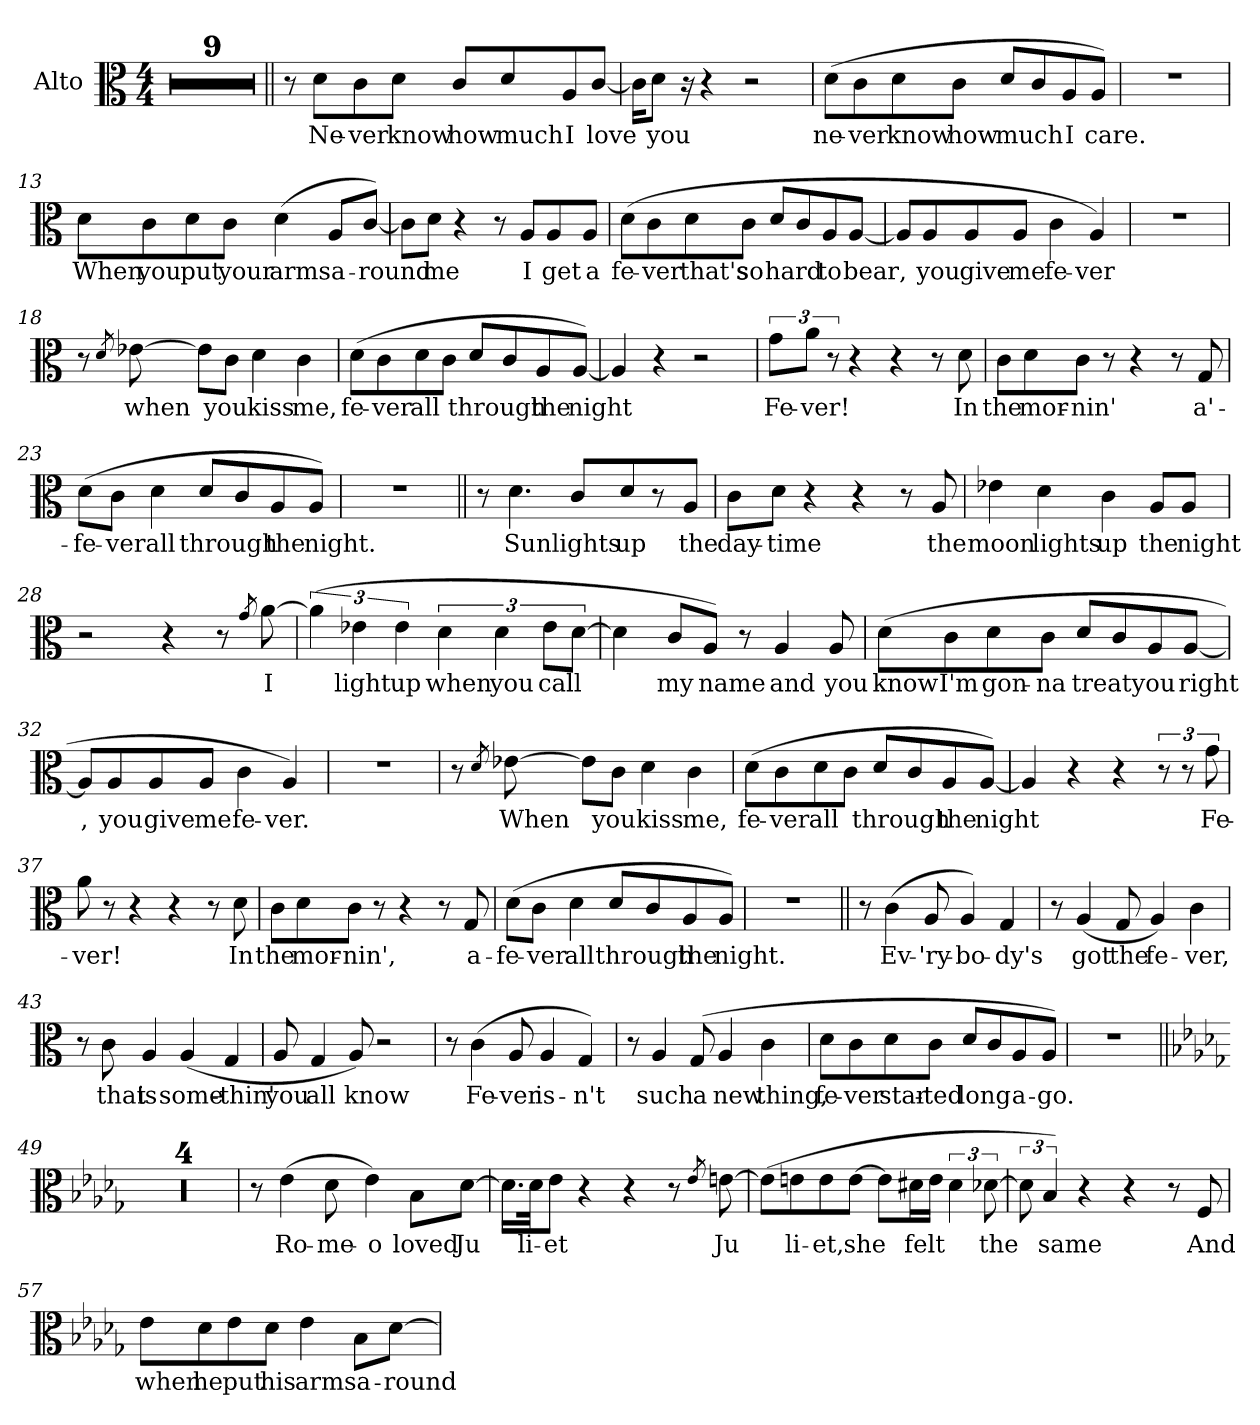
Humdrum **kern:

**kern	**text
*part1	*part1
*staff1	*staff1
*I"Alto	*
*I'A	*
*clefC3	*
*k[]	*
*M4/4	*
=	=
1r;<	.
=1	=1
1r	.
=2	=2
1r	.
=3	=3
1r	.
=4	=4
1r	.
=5	=5
1r	.
=6	=6
1r	.
=7	=7
1r	.
=8	=8
1r	.
!!LO:LB:g=z
=9||	=9||
8r	.
!	!LO:LY:b
8d\L	Ne-
!	!LO:LY:b
8c\	-ver
!	!LO:LY:b
8d\J	know
!	!LO:LY:b
8c/L	how
!	!LO:LY:b
8d/	much
!	!LO:LY:b
8A/	I
!	!LO:LY:b
[8c/J	love
=10	=10
16c\KL]	.
!	!LO:LY:b
8d\J	you
16r	.
4r	.
2r	.
=11	=11
!	!LO:LY:b
(>8d\L	ne-
!	!LO:LY:b
8c\	-ver
!	!LO:LY:b
8d\	know
!	!LO:LY:b
8c\J	how
!	!LO:LY:b
8d/L	much
8c/	.
!	!LO:LY:b
8A/	I
!	!LO:LY:b
8A/J)	care.
=12	=12
1r	.
!!LO:LB:g=z
=13	=13
!	!LO:LY:b
8d\L	When
!	!LO:LY:b
8c\	you
!	!LO:LY:b
8d\	put
!	!LO:LY:b
8c\J	your
!	!LO:LY:b
(>4d\	arms
!	!LO:LY:b
8A/L	a-
!	!LO:LY:b
[8c/J)	-round
=14	=14
8c\L]	.
!	!LO:LY:b
8d\J	me
4r	.
8r	.
!	!LO:LY:b
8A/L	I
!	!LO:LY:b
8A/	get
!	!LO:LY:b
8A/J	a
=15	=15
!	!LO:LY:b
(>8d\L	fe-
!	!LO:LY:b
8c\	-ver
!	!LO:LY:b
8d\	that's
!	!LO:LY:b
8c\J	so
!	!LO:LY:b
8d/L	hard
8c/	.
!	!LO:LY:b
8A/	to
!	!LO:LY:b
[8A/J	bear
!!LO:LB:g=z
=16	=16
!	!LO:LY:b
8A/L]	,
!	!LO:LY:b
8A/	you
!	!LO:LY:b
8A/	give
!	!LO:LY:b
8A/J	me
!	!LO:LY:b
4c\	fe-
!	!LO:LY:b
4A/)	-ver
!!LO:LB:g=z
=17	=17
1r	.
=18	=18
8r	.
8qd/	.
!	!LO:LY:b
[8e-X\	when
8e-\L]	.
!	!LO:LY:b
8c\J	you
!	!LO:LY:b
4d\	kiss
!	!LO:LY:b
4c\	me,
=19	=19
!	!LO:LY:b
(>8d\L	fe-
!	!LO:LY:b
8c\	-ver
!	!LO:LY:b
8d\	all
8c\J	.
!	!LO:LY:b
8d/L	through
8c/	.
!	!LO:LY:b
8A/	the
!	!LO:LY:b
[8A/J)	night
=20	=20
4A/]	.
4r	.
2r	.
!!LO:LB:g=z
=21	=21
!	!LO:LY:b
12g\L	Fe-
!	!LO:LY:b
12a\J	-ver!
12r	.
4r	.
4r	.
8r	.
!	!LO:LY:b
8d\	In
=22	=22
!	!LO:LY:b
8c\L	the
!	!LO:LY:b
8d\	mor-
!	!LO:LY:b
8c\J	-nin'
8r	.
4r	.
8r	.
!	!LO:LY:b
8G/	a'-
=23	=23
!	!LO:LY:b
(>8d\L	-fe-
!	!LO:LY:b
8c\J	-ver
!	!LO:LY:b
4d\	all
!	!LO:LY:b
8d/L	through
8c/	.
!	!LO:LY:b
8A/	the
!	!LO:LY:b
8A/J)	night.
=24	=24
1r	.
!!LO:LB:g=z
=25||	=25||
8r	.
!	!LO:LY:b
4.d\	Sun
!	!LO:LY:b
8c/L	lights
!	!LO:LY:b
8d/	up
8r	.
!	!LO:LY:b
8A/J	the
=26	=26
!	!LO:LY:b
8c\L	day-
!	!LO:LY:b
8d\J	-time
4r	.
4r	.
8r	.
!	!LO:LY:b
8A/	the
=27	=27
!	!LO:LY:b
4e-X\	moon
!	!LO:LY:b
4d\	lights
!	!LO:LY:b
4c\	up
!	!LO:LY:b
8A/L	the
!	!LO:LY:b
8A/J	night
=28	=28
2r	.
4r	.
8r	.
8qg/	.
!	!LO:LY:b
[8a\	I
!!LO:LB:g=z
=29	=29
(>6a\]	.
!	!LO:LY:b
6e-X\	light
!	!LO:LY:b
6e-\	up
!	!LO:LY:b
6d\	when
!	!LO:LY:b
6d\	you
!	!LO:LY:b
12e-\L	call
[12d\J	.
=30	=30
4d\]	.
!	!LO:LY:b
8c/L	my
!	!LO:LY:b
8A/J)	name
8r	.
!	!LO:LY:b
4A/	and
!	!LO:LY:b
8A/	you
=31	=31
!	!LO:LY:b
(>8d\L	know
!	!LO:LY:b
8c\	I'm
!	!LO:LY:b
8d\	gon-
!	!LO:LY:b
8c\J	-na
!	!LO:LY:b
8d/L	treat
8c/	.
!	!LO:LY:b
8A/	you
!	!LO:LY:b
[8A/J	right
!!LO:PB:g=z
=32	=32
!	!LO:LY:b
8A/L]	,
!	!LO:LY:b
8A/	you
!	!LO:LY:b
8A/	give
!	!LO:LY:b
8A/J	me
!	!LO:LY:b
4c\	fe-
!	!LO:LY:b
4A/)	-ver.
!!LO:LB:g=z
=33	=33
1r	.
=34	=34
8r	.
8qd/	.
!	!LO:LY:b
[8e-X\	When
8e-\L]	.
!	!LO:LY:b
8c\J	you
!	!LO:LY:b
4d\	kiss
!	!LO:LY:b
4c\	me,
=35	=35
!	!LO:LY:b
(>8d\L	fe-
!	!LO:LY:b
8c\	-ver
!	!LO:LY:b
8d\	all
8c\J	.
!	!LO:LY:b
8d/L	through
8c/	.
!	!LO:LY:b
8A/	the
!	!LO:LY:b
[8A/J)	night
=36	=36
4A/]	.
4r	.
4r	.
12r	.
12r	.
!	!LO:LY:b
12g\	Fe-
!!LO:PB:g=z
=37	=37
!	!LO:LY:b
8a\	-ver!
8r	.
4r	.
4r	.
8r	.
!	!LO:LY:b
8d\	In
=38	=38
!	!LO:LY:b
8c\L	the
!	!LO:LY:b
8d\	mor-
!	!LO:LY:b
8c\J	-nin',
8r	.
4r	.
8r	.
!	!LO:LY:b
8G/	a-
=39	=39
!	!LO:LY:b
(>8d\L	-fe-
!	!LO:LY:b
8c\J	-ver
!	!LO:LY:b
4d\	all
!	!LO:LY:b
8d/L	through
8c/	.
!	!LO:LY:b
8A/	the
!	!LO:LY:b
8A/J)	night.
=40	=40
1r	.
!!LO:LB:g=z
=41||	=41||
8r	.
!	!LO:LY:b
(>4c\	Ev-
!	!LO:LY:b
8A/	-'ry-
!	!LO:LY:b
4A/)	-bo-
!	!LO:LY:b
4G/	-dy's
=42	=42
8r	.
!	!LO:LY:b
(<4A/	got
!	!LO:LY:b
8G/	the
!	!LO:LY:b
4A/)	fe-
!	!LO:LY:b
4c\	-ver,
=43	=43
8r	.
!	!LO:LY:b
8c\	that
!	!LO:LY:b
4A/	is
!	!LO:LY:b
(<4A/	some-
!	!LO:LY:b
4G/	-thin'
=44	=44
!	!LO:LY:b
8A/	you
!	!LO:LY:b
4G/	all
!	!LO:LY:b
8A/)	know
2r	.
!!LO:LB:g=z
=45	=45
8r	.
!	!LO:LY:b
(>4c\	Fe-
!	!LO:LY:b
8A/	-ver
!	!LO:LY:b
4A/	is-
!	!LO:LY:b
4G/)	-n't
=46	=46
8r	.
!	!LO:LY:b
4A/	such
!	!LO:LY:b
(>8G/	a
!	!LO:LY:b
4A/	new
!	!LO:LY:b
4c\	thing,
=47	=47
!	!LO:LY:b
8d\L	fe-
!	!LO:LY:b
8c\	-ver
!	!LO:LY:b
8d\	star-
!	!LO:LY:b
8c\J	-ted
!	!LO:LY:b
8d/L	long
8c/	.
!	!LO:LY:b
8A/	a-
!	!LO:LY:b
8A/J)	-go.
=48	=48
1r	.
!!LO:LB:g=z
=49||	=49||
*k[b-e-a-d-g-]	*
*b-:	*
1r	.
=50	=50
1r	.
=51	=51
1r	.
=52	=52
1r	.
!!LO:LB:g=z
=53	=53
8r	.
!	!LO:LY:b
(>4e-\	Ro-
!	!LO:LY:b
8d-\	-me-
!	!LO:LY:b
4e-\)	-o
!	!LO:LY:b
8B-\L	loved
!	!LO:LY:b
[8d-\J	Ju
=54	=54
16.d-\LL]	.
!	!LO:LY:b
32d-\JK	li-
!	!LO:LY:b
8e-\J	-et
4r	.
4r	.
8r	.
8qe-/	.
!	!LO:LY:b
[8en\	Ju
=55	=55
(>8e\L]	.
!	!LO:LY:b
8en\	li-
!	!LO:LY:b
8e\	-et,
!	!LO:LY:b
[8e\J	she
8e\L]	.
!	!LO:LY:b
16d#X\L	felt
16e\JJ	.
6d#\	.
!	!LO:LY:b
[12d-X\	the
=56	=56
12d-\]	.
!	!LO:LY:b
6B-/)	same
4r	.
4r	.
8r	.
!	!LO:LY:b
8F/	And
!!LO:LB:g=z
=57	=57
!	!LO:LY:b
8e-\L	when
!	!LO:LY:b
8d-\	he
!	!LO:LY:b
8e-\	put
!	!LO:LY:b
8d-\J	his
!	!LO:LY:b
4e-\	arms
!	!LO:LY:b
8B-\L	a-
!	!LO:LY:b
[8d-\J	-round
=	=
*-	*-
